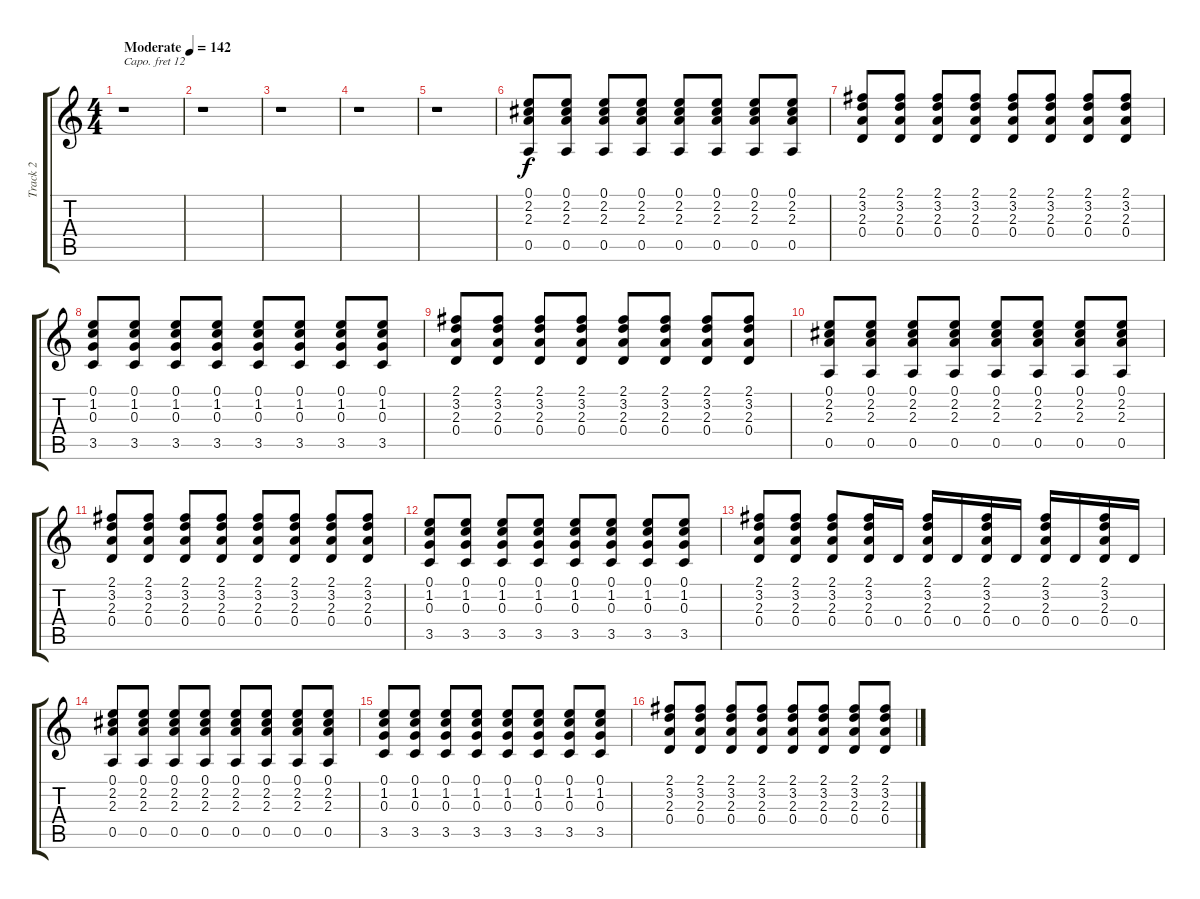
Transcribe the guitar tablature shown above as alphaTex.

\track ("Track 2" "Track 2") {instrument acousticgrandpiano}
\staff {score tabs}
\capo 12
\tuning (E4 B3 G3 D3 A2 E2) {hide}
\ts (4 4)
\tempo (142 "Moderate")
\clef g2
\ks c
r.1{dy f instrument acousticgrandpiano} |
r.1 |
r.1 |
r.1 |
r.1 |
(0.1 2.2 2.3 0.5).8 (0.1 2.2 2.3 0.5).8 (0.1 2.2 2.3 0.5).8 (0.1 2.2 2.3 0.5).8 (0.1 2.2 2.3 0.5).8 (0.1 2.2 2.3 0.5).8 (0.1 2.2 2.3 0.5).8 (0.1 2.2 2.3 0.5).8 |
(2.1 3.2 2.3 0.4).8 (2.1 3.2 2.3 0.4).8 (2.1 3.2 2.3 0.4).8 (2.1 3.2 2.3 0.4).8 (2.1 3.2 2.3 0.4).8 (2.1 3.2 2.3 0.4).8 (2.1 3.2 2.3 0.4).8 (2.1 3.2 2.3 0.4).8 |
(0.1 1.2 0.3 3.5).8 (0.1 1.2 0.3 3.5).8 (0.1 1.2 0.3 3.5).8 (0.1 1.2 0.3 3.5).8 (0.1 1.2 0.3 3.5).8 (0.1 1.2 0.3 3.5).8 (0.1 1.2 0.3 3.5).8 (0.1 1.2 0.3 3.5).8 |
(2.1 3.2 2.3 0.4).8 (2.1 3.2 2.3 0.4).8 (2.1 3.2 2.3 0.4).8 (2.1 3.2 2.3 0.4).8 (2.1 3.2 2.3 0.4).8 (2.1 3.2 2.3 0.4).8 (2.1 3.2 2.3 0.4).8 (2.1 3.2 2.3 0.4).8 |
(0.1 2.2 2.3 0.5).8 (0.1 2.2 2.3 0.5).8 (0.1 2.2 2.3 0.5).8 (0.1 2.2 2.3 0.5).8 (0.1 2.2 2.3 0.5).8 (0.1 2.2 2.3 0.5).8 (0.1 2.2 2.3 0.5).8 (0.1 2.2 2.3 0.5).8 |
(2.1 3.2 2.3 0.4).8 (2.1 3.2 2.3 0.4).8 (2.1 3.2 2.3 0.4).8 (2.1 3.2 2.3 0.4).8 (2.1 3.2 2.3 0.4).8 (2.1 3.2 2.3 0.4).8 (2.1 3.2 2.3 0.4).8 (2.1 3.2 2.3 0.4).8 |
(0.1 1.2 0.3 3.5).8 (0.1 1.2 0.3 3.5).8 (0.1 1.2 0.3 3.5).8 (0.1 1.2 0.3 3.5).8 (0.1 1.2 0.3 3.5).8 (0.1 1.2 0.3 3.5).8 (0.1 1.2 0.3 3.5).8 (0.1 1.2 0.3 3.5).8 |
(2.1 3.2 2.3 0.4).8 (2.1 3.2 2.3 0.4).8 (2.1 3.2 2.3 0.4).8 (2.1 3.2 2.3 0.4).16 0.4.16 (2.1 3.2 2.3 0.4).16 0.4.16 (2.1 3.2 2.3 0.4).16 0.4.16 (2.1 3.2 2.3 0.4).16 0.4.16 (2.1 3.2 2.3 0.4).16 0.4.16 |
(0.1 2.2 2.3 0.5).8 (0.1 2.2 2.3 0.5).8 (0.1 2.2 2.3 0.5).8 (0.1 2.2 2.3 0.5).8 (0.1 2.2 2.3 0.5).8 (0.1 2.2 2.3 0.5).8 (0.1 2.2 2.3 0.5).8 (0.1 2.2 2.3 0.5).8 |
(0.1 1.2 0.3 3.5).8 (0.1 1.2 0.3 3.5).8 (0.1 1.2 0.3 3.5).8 (0.1 1.2 0.3 3.5).8 (0.1 1.2 0.3 3.5).8 (0.1 1.2 0.3 3.5).8 (0.1 1.2 0.3 3.5).8 (0.1 1.2 0.3 3.5).8 |
(2.1 3.2 2.3 0.4).8 (2.1 3.2 2.3 0.4).8 (2.1 3.2 2.3 0.4).8 (2.1 3.2 2.3 0.4).8 (2.1 3.2 2.3 0.4).8 (2.1 3.2 2.3 0.4).8 (2.1 3.2 2.3 0.4).8 (2.1 3.2 2.3 0.4).8
